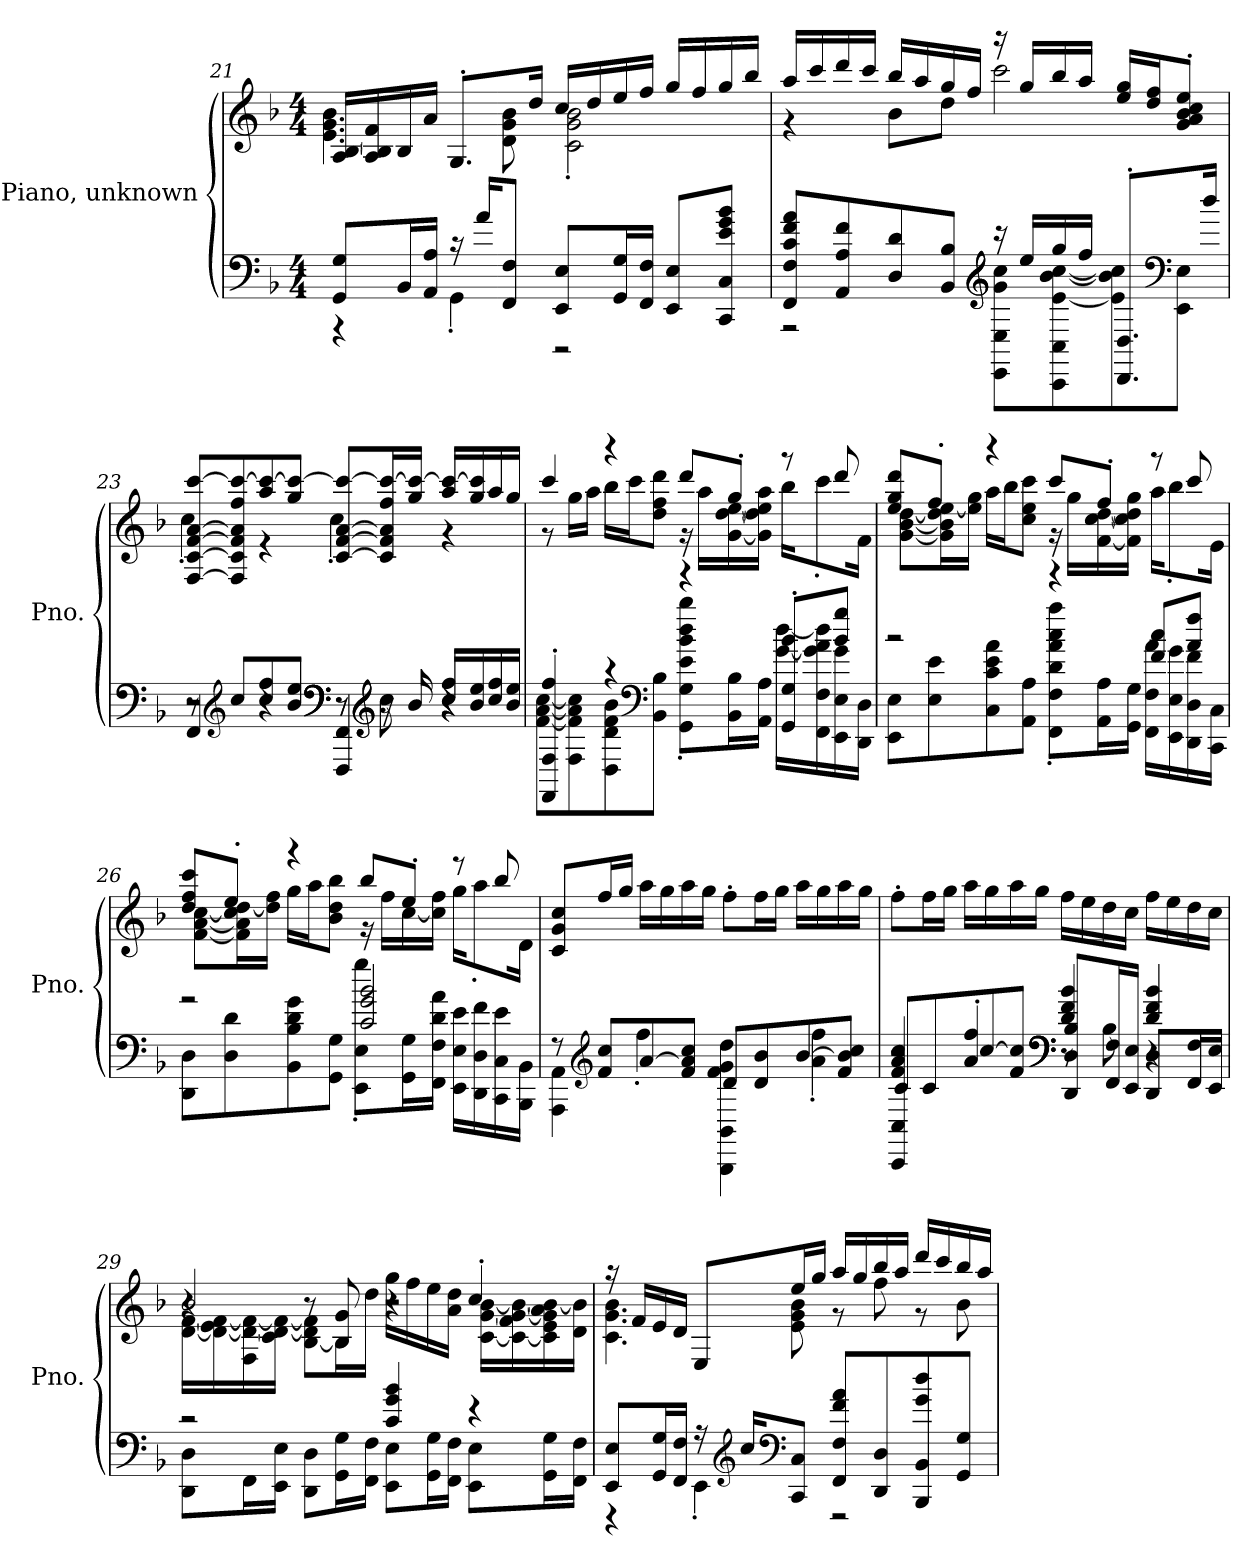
**kern	**kern
*part1	*part1
*staff2	*staff1
*I"Piano, unknown	*
*I'Pno.	*
*clefF4	*clefG2
*k[b-]	*k[b-]
*M4/4	*M4/4
=21	=21
*^	*^
8GG/ 8G/L	4r	[16A/ [16B-/LL	4.e\ 4.g\ 4.b-\
.	.	16A/] 16B-/] 16f/	.
16BB-/L	.	16B-/	.
16AA/ 16A/JJ	.	16a/JJ	.
16r	4GG'\	8.G'/L	.
16a/KL	.	.	.
8FF/ 8F/J	.	.	8d\ 8g\ 8b-\
.	.	16dd/Jk	.
8EE/ 8E/L	2r	16cc/LL	2c\' 2g\' 2b-\'
.	.	16dd/	.
16GG/ 16G/L	.	16ee/	.
16FF/ 16F/JJ	.	16ff/JJ	.
8EE/ 8E/L	.	16gg/LL	.
.	.	16ff/	.
8CC/ 8C/ 8e/ 8g/ 8b-/J	.	16gg/	.
.	.	16bb-/JJ	.
!!LO:LB:g=z	!!
=22	=22	=22	=22
8FF/ 8F/ 8c/ 8f/ 8a/L	2r	16aa/LL	4r
.	.	16ccc/	.
8AA/ 8A/ 8f/	.	16ddd/	.
.	.	16ccc/JJ	.
8D/ 8d/	.	16bb-/LL	8b-\L
.	.	16aa/	.
8BB-/ 8B-/J	.	16gg/	8dd\J
.	.	16ff/JJ	.
*clefG2	*	*	*
16r	8EE\ 8E\ 8g\ 8cc\L	16r	2ccc\
16ee/LL	.	16gg/LL	.
16gg/	8CC\ 8C\ [8e\ [8b-\ [8cc\	16bb-/	.
16ff/JJ	.	16aa/JJ	.
8.DD/' 8.D/'L	8e\] 8b-\] 8cc\]	16ee/ 16gg/LL	.
.	.	16dd/ 16ff/J	.
*clefF4	*	*	*
.	8EE\ 8E\J	8g/' 8a/' 8b-/' 8cc/' 8ee/'J	.
16dd/Jk	.	.	.
=23	=23	=23	=23
*	*^	*	*
8r	2r	4FF/	[8F/ [8c/ [8f/ [8a/ [8ccc/L	4cc'\
*clefG2	*	*	*	*
8cc/L	.	.	8F/] 8c/] 8f/] 8a/] 8ff/ 8ccc/_	.
8cc/ 8ff/	.	4r	8aa/ 8ccc/_	4r
8b-/ 8ee/J	.	.	8gg/ 8ccc/_J	.
*clefF4	*	*	*	*
8r	8r	4FFF/ 4FF/	[8c/ [8f/ [8a/ 8ccc/_L	4cc'\
*clefG2	*	*	*	*
16r	8cc\	.	16c/] 16f/] 16a/] 16ff/ 16ccc/_L	.
16b-/	.	.	16gg/ 16ccc/_JJ	.
16cc/ 16ff/LL	4r	4r	16aa/ 16ccc/_LL	4r
16b-/ 16ee/	.	.	16gg/ 16ccc/]	.
16cc/ 16ff/	.	.	16aa/	.
16b-/ 16ee/JJ	.	.	16gg/JJ	.
*	*v	*v	*	*
!!LO:LB:g=z	!!
=24	=24	=24	=24
4FF/' 4F/' 4ff/'	[8f\ [8a\ [8cc\L	4ccc/	8r
.	8F\ 8f\] 8a\] 8cc\]	.	16gg\LL
.	.	.	16aa\JJ
4r	8D\ 8d\ 8f\ 8b-\	4r	16bb-\LL
.	.	.	16ccc\J
*clefF4	*	*	*
.	8BB-\ 8B-\J	.	8dd\ 8ff\ 8ddd\J
4r	8GG\' 8G\' 8e\' 8b-\' 8dd\' 8bb-\'L	8ddd/L	16r
.	.	.	16aa\LL
.	16BB-\ 16B-\L	8gg'/J	[16g\ [16dd\ [16ee\
.	16AA\ 16A\JJ	.	16g\] 16dd\] 16ee\] 16aa\JJ
8GG/' 8G/' 8b-/'L	[16g\ [16dd\LL	8r	16bb-\KL
.	16FF\ 16F\ 16g\] 16a\ 16dd\]	.	8ccc'\
8b-/ 8gg/J	16EE\ 16E\ 16g\	8ddd/	.
.	16DD\ 16D\JJ	.	16f\Jk
=25	=25	=25	=25
2r	8EE\ 8E\L	8ee/ 8gg/ 8ddd/L	[8g\ [8b-\ [8dd\L
.	8E\ 8e\	8ff'/J	16g\] 16b-\] 16dd\] [16ee\L
.	.	.	16ee\] 16gg\JJ
.	8C\ 8c\ 8e\ 8a\	4r	16aa\LL
.	.	.	16bb-\J
.	8AA\ 8A\J	.	8cc\ 8ee\ 8ccc\J
4r	8FF\' 8F\' 8d\' 8a\' 8cc\' 8aa\'L	8ccc/L	16r
.	.	.	16gg\LL
.	16AA\ 16A\L	8ff'/J	[16f\ [16cc\ [16dd\
.	16GG\ 16G\JJ	.	16f\] 16cc\] 16dd\] 16gg\JJ
8f/ 8cc/L	16FF\ 16F\ 16a\LL	8r	16aa\KL
.	16EE\ 16E\ 16g\	.	8bb-'\
8a/ 8ff/J	16DD\ 16D\ 16f\	8ccc/	.
.	16CC\ 16C\JJ	.	16e\Jk
!!LO:PB:g=z	!!
=26	=26	=26	=26
2r	8DD\ 8D\L	8dd/ 8ff/ 8ccc/L	[8f\ [8a\ [8cc\L
.	8D\ 8d\	8ee'/J	16f\] 16a\] 16cc\] [16dd\L
.	.	.	16dd\] 16ff\JJ
.	8BB-\ 8B-\ 8d\ 8g\	4r	16gg\LL
.	.	.	16aa\J
.	8GG\ 8G\J	.	8b-\ 8dd\ 8bb-\J
2c/ 2g/ 2b-/	8EE\' 8E\' 8gg\'L	8bb-/L	16r
.	.	.	16ff\LL
.	16GG\ 16G\L	8ee'/J	[16cc\
.	16FF\ 16F\ 16d\ 16a\JJ	.	16cc\] 16ff\JJ
.	16EE\ 16E\ 16e\LL	8r	16gg\KL
.	16DD\ 16D\ 16f\	.	8aa'\
.	16CC\ 16C\ 16e\	8bb-/	.
.	16BBB-\ 16BB-\JJ	.	16d\Jk
*	*	*v	*v
=27	=27	=27
8r	4AAA\ 4AA\	8c/ 8g/ 8cc/L
*clefG2	*	*
8f/ 8cc/L	.	16ff/L
.	.	16gg/JJ
[8a/	4ff'\	16aa\LL
.	.	16gg\
8f/ 8a/] 8cc/J	.	16aa\
.	.	16gg\JJ
8d/L	4BBB-\ 4BB-\ 4f\ 4g\ 4dd\	8ff'\L
8d/ 8b-/	.	16ff\L
.	.	16gg\JJ
[8b-/	4a\' 4ff\'	16aa\LL
.	.	16gg\
8f/ 8b-/] 8cc/J	.	16aa\
.	.	16gg\JJ
!!LO:LB:g=z
=28	=28	=28
*	*^	*
4CC/ 4C/ 4f/ 4a/ 4cc/	2r	8c/L	8ff'\L
.	.	8c/	16ff\L
.	.	.	16gg\JJ
4a/' 4ff/'	.	[8cc/	16aa\LL
.	.	.	16gg\
.	.	8f/ 8cc/]J	16aa\
.	.	.	16gg\JJ
*clefF4	*	*	*
4d/ 4f/ 4b-/	8r	8DD/ 8D/ 8B-/L	16ff\LL
.	.	.	16ee\
.	8B-\	16FF/ 16F/L	16dd\
.	.	16EE/ 16E/JJ	16cc\JJ
4d/ 4f/ 4b-/	4r	8DD/ 8D/L	16ff\LL
.	.	.	16ee\
.	.	16FF/ 16F/L	16dd\
.	.	16EE/ 16E/JJ	16cc\JJ
*	*v	*v	*
=29	=29	=29
*	*	*^
*	*	*	*^
2r	8DD\ 8D\L	2b-/	[16d\ [16f\LL	4r
.	.	.	16d\_ 16e\ 16f\_	.
.	16FF\L	.	16F\ 16d\_ 16f\_	.
.	16EE\ 16E\JJ	.	16c\ 16d\_ 16f\_JJ	.
.	8DD\ 8D\L	.	[8B-\ 8d\] 8f\]L	8r
.	16GG\ 16G\L	.	16B-\L]	8B-/ 8g/
.	16FF\ 16F\JJ	.	16dd\JJ	.
4c/ 4g/ 4b-/	8EE\ 8E\L	4r	16gg\LL	2r
.	.	.	16ff\	.
.	16GG\ 16G\L	.	16ee\	.
.	16FF\ 16F\JJ	.	16a\ 16dd\JJ	.
4r	8EE\ 8E\L	4cc'/	[16c\ [16g\ [16b-\LL	.
.	.	.	16c\_ 16f\ 16g\_ 16b-\_	.
.	16GG\ 16G\L	.	16c\] 16e\ 16g\] 16a\ 16b-\_	.
.	16FF\ 16F\JJ	.	16d\ 16b-\]JJ	.
*	*	*	*v	*v
!!LO:LB:g=z
=30	=30	=30	=30
8EE/ 8E/L	4r	16r	4.c\ 4.g\ 4.b-\
.	.	16f/LL	.
16GG/ 16G/L	.	16e/	.
16FF/ 16F/JJ	.	16d/JJ	.
16r	4EE'\	8E/L	.
*clefG2	*	*	*
16cc/KL	.	.	.
*clefF4	*	*	*
8CC/ 8C/J	.	16ee/L	8e\ 8g\ 8b-\
.	.	16gg/JJ	.
8FF/ 8F/ 8f/ 8a/L	2r	16aa/LL	8r
.	.	16gg/	.
8DD/ 8D/	.	16bb-/	8ff\
.	.	16aa/JJ	.
8BBB-/ 8BB-/ 8g/ 8dd/	.	16ddd/LL	8r
.	.	16ccc/	.
8GG/ 8G/J	.	16bb-/	8b-\
.	.	16aa/JJ	.
*v	*v	*	*
*	*v	*v
=	=
*-	*-
